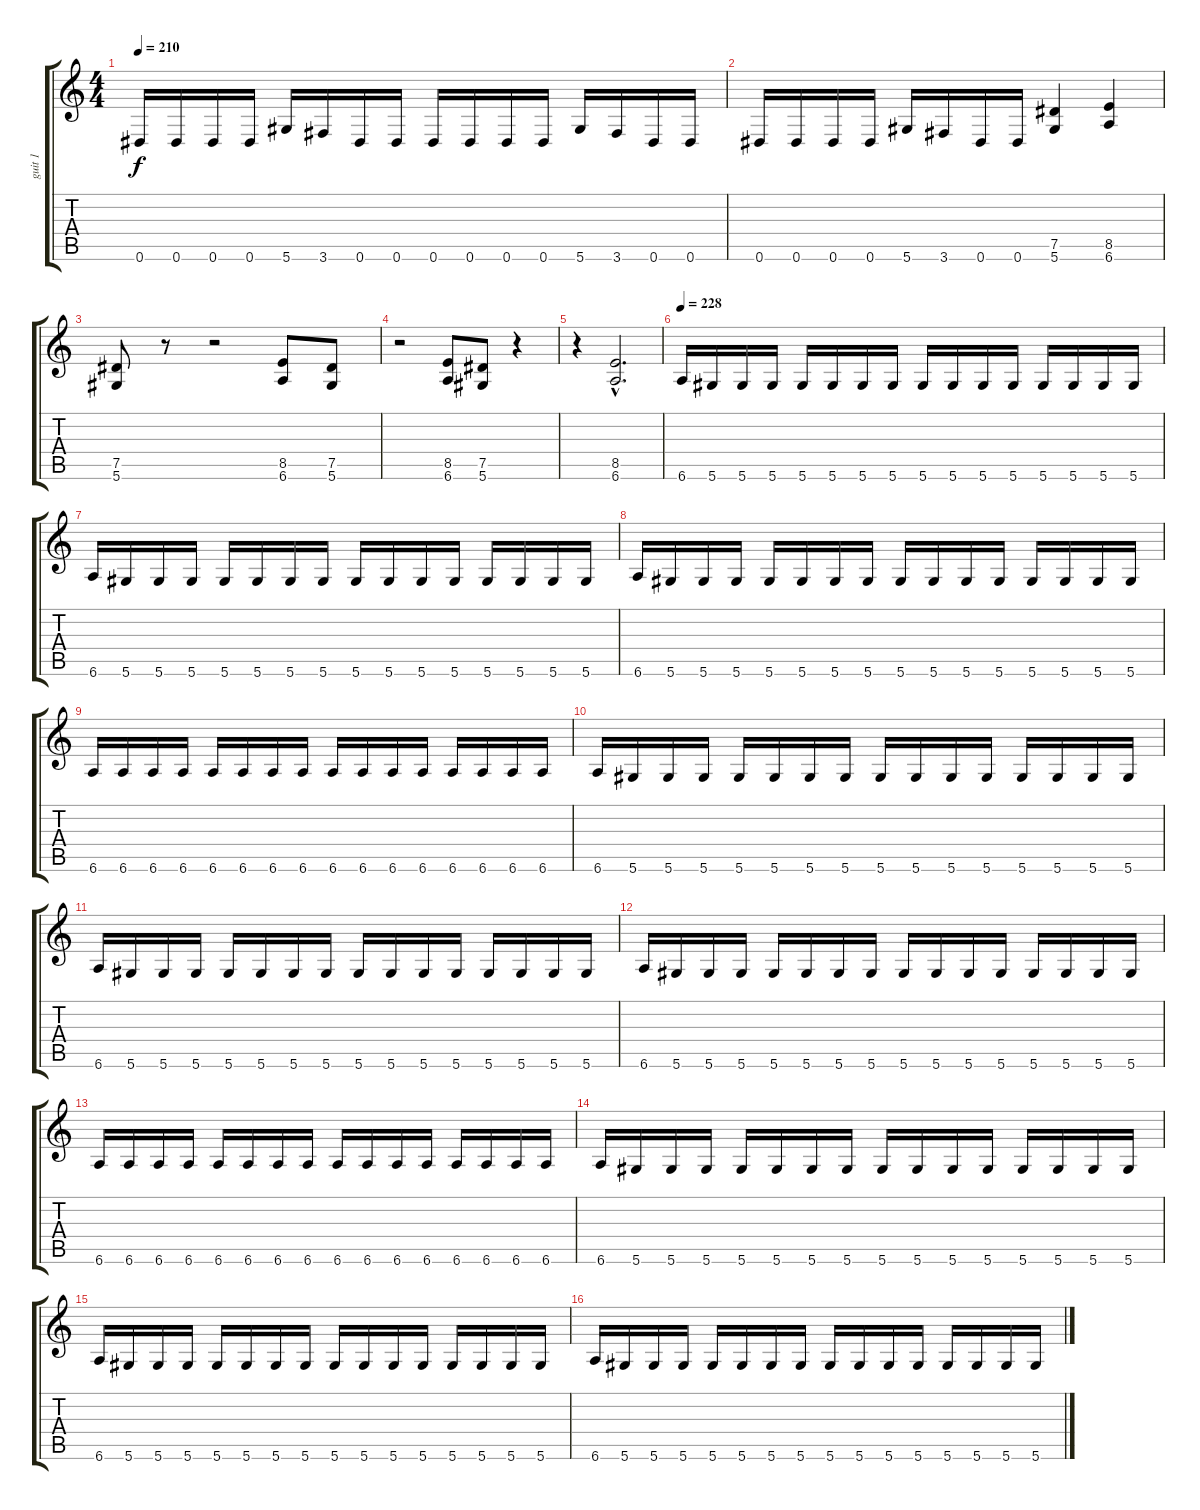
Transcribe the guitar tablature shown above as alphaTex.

\track ("guit 1" "guit 1") {instrument distortionguitar}
\staff {score tabs}
\tuning (Eb4 Bb3 Gb3 Db3 Ab2 Eb2) {hide}
\ts (4 4)
\tempo 210
\clef g2
\ks c
0.6.16{dy f} 0.6.16 0.6.16 0.6.16 5.6.16 3.6.16 0.6.16 0.6.16 0.6.16 0.6.16 0.6.16 0.6.16 5.6.16 3.6.16 0.6.16 0.6.16 |
0.6.16 0.6.16 0.6.16 0.6.16 5.6.16 3.6.16 0.6.16 0.6.16 (7.5 5.6).4 (8.5 6.6).4 |
(7.5 5.6).8 r.8 r.2 (8.5 6.6).8 (7.5 5.6).8 |
r.2 (8.5 6.6).8 (7.5 5.6).8 r.4 |
r.4 (8.5{hac} 6.6{hac}).2{d} |
\tempo 228
6.6.16 5.6.16 5.6.16 5.6.16 5.6.16 5.6.16 5.6.16 5.6.16 5.6.16 5.6.16 5.6.16 5.6.16 5.6.16 5.6.16 5.6.16 5.6.16 |
6.6.16 5.6.16 5.6.16 5.6.16 5.6.16 5.6.16 5.6.16 5.6.16 5.6.16 5.6.16 5.6.16 5.6.16 5.6.16 5.6.16 5.6.16 5.6.16 |
6.6.16 5.6.16 5.6.16 5.6.16 5.6.16 5.6.16 5.6.16 5.6.16 5.6.16 5.6.16 5.6.16 5.6.16 5.6.16 5.6.16 5.6.16 5.6.16 |
6.6.16 6.6.16 6.6.16 6.6.16 6.6.16 6.6.16 6.6.16 6.6.16 6.6.16 6.6.16 6.6.16 6.6.16 6.6.16 6.6.16 6.6.16 6.6.16 |
6.6.16 5.6.16 5.6.16 5.6.16 5.6.16 5.6.16 5.6.16 5.6.16 5.6.16 5.6.16 5.6.16 5.6.16 5.6.16 5.6.16 5.6.16 5.6.16 |
6.6.16 5.6.16 5.6.16 5.6.16 5.6.16 5.6.16 5.6.16 5.6.16 5.6.16 5.6.16 5.6.16 5.6.16 5.6.16 5.6.16 5.6.16 5.6.16 |
6.6.16 5.6.16 5.6.16 5.6.16 5.6.16 5.6.16 5.6.16 5.6.16 5.6.16 5.6.16 5.6.16 5.6.16 5.6.16 5.6.16 5.6.16 5.6.16 |
6.6.16 6.6.16 6.6.16 6.6.16 6.6.16 6.6.16 6.6.16 6.6.16 6.6.16 6.6.16 6.6.16 6.6.16 6.6.16 6.6.16 6.6.16 6.6.16 |
6.6.16 5.6.16 5.6.16 5.6.16 5.6.16 5.6.16 5.6.16 5.6.16 5.6.16 5.6.16 5.6.16 5.6.16 5.6.16 5.6.16 5.6.16 5.6.16 |
6.6.16 5.6.16 5.6.16 5.6.16 5.6.16 5.6.16 5.6.16 5.6.16 5.6.16 5.6.16 5.6.16 5.6.16 5.6.16 5.6.16 5.6.16 5.6.16 |
6.6.16 5.6.16 5.6.16 5.6.16 5.6.16 5.6.16 5.6.16 5.6.16 5.6.16 5.6.16 5.6.16 5.6.16 5.6.16 5.6.16 5.6.16 5.6.16
